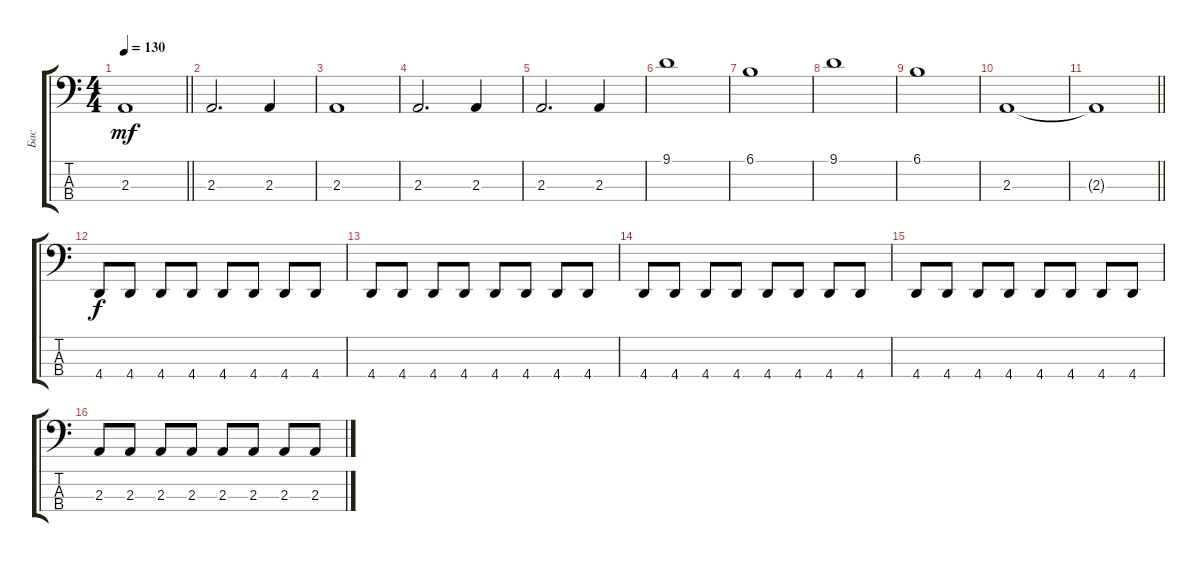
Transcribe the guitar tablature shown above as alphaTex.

\track ("Бас" "Бас") {instrument electricbassfinger}
\staff {score tabs}
\tuning (F2 C2 G1 Bb0) {hide}
\ts (4 4)
\tempo 130
\clef f4
\barLineRight lightlight
\ks c
2.3{t}.1{dy mf} |
2.3.2{d} 2.3.4 |
2.3.1 |
2.3.2{d} 2.3.4 |
2.3.2{d} 2.3.4 |
9.1.1 |
6.1.1 |
9.1.1 |
6.1.1 |
2.3.1 |
\barLineRight lightlight
2.3{t}.1 |
4.4.8{dy f} 4.4.8 4.4.8 4.4.8 4.4.8 4.4.8 4.4.8 4.4.8 |
4.4.8 4.4.8 4.4.8 4.4.8 4.4.8 4.4.8 4.4.8 4.4.8 |
4.4.8 4.4.8 4.4.8 4.4.8 4.4.8 4.4.8 4.4.8 4.4.8 |
4.4.8 4.4.8 4.4.8 4.4.8 4.4.8 4.4.8 4.4.8 4.4.8 |
2.3.8 2.3.8 2.3.8 2.3.8 2.3.8 2.3.8 2.3.8 2.3.8
